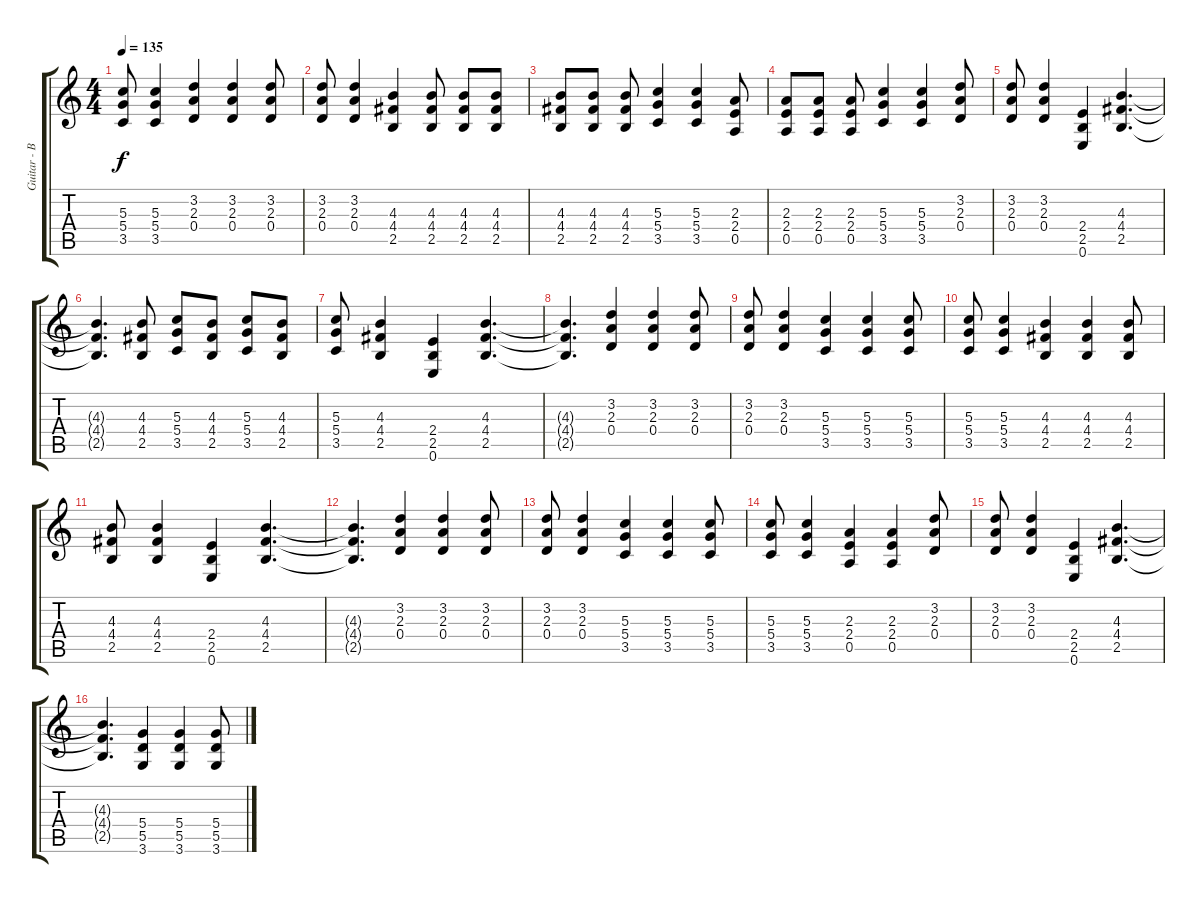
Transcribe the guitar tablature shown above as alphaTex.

\track ("Guitar - Brett Gurewitz/Greg Hetson" "Guitar - B") {instrument distortionguitar}
\staff {score tabs}
\tuning (E4 B3 G3 D3 A2 E2) {hide}
\ts (4 4)
\tempo 135
\clef g2
\ks c
(5.3 5.4 3.5).8{dy f} (5.3 5.4 3.5).4 (3.2 2.3 0.4).4 (3.2 2.3 0.4).4 (3.2 2.3 0.4).8 |
(3.2 2.3 0.4).8 (3.2 2.3 0.4).4 (4.3 4.4 2.5).4 (4.3 4.4 2.5).8 (4.3 4.4 2.5).8 (4.3 4.4 2.5).8 |
(4.3 4.4 2.5).8 (4.3 4.4 2.5).8 (4.3 4.4 2.5).8 (5.3 5.4 3.5).4 (5.3 5.4 3.5).4 (2.3 2.4 0.5).8 |
(2.3 2.4 0.5).8 (2.3 2.4 0.5).8 (2.3 2.4 0.5).8 (5.3 5.4 3.5).4 (5.3 5.4 3.5).4 (3.2 2.3 0.4).8 |
(3.2 2.3 0.4).8 (3.2 2.3 0.4).4 (2.4 2.5 0.6).4 (4.3 4.4 2.5).4{d} |
(4.3{t} 4.4{t} 2.5{t}).4{d} (4.3 4.4 2.5).8 (5.3 5.4 3.5).8 (4.3 4.4 2.5).8 (5.3 5.4 3.5).8 (4.3 4.4 2.5).8 |
(5.3 5.4 3.5).8 (4.3 4.4 2.5).4 (2.4 2.5 0.6).4 (4.3 4.4 2.5).4{d} |
(4.3{t} 4.4{t} 2.5{t}).4{d} (3.2 2.3 0.4).4 (3.2 2.3 0.4).4 (3.2 2.3 0.4).8 |
(3.2 2.3 0.4).8 (3.2 2.3 0.4).4 (5.3 5.4 3.5).4 (5.3 5.4 3.5).4 (5.3 5.4 3.5).8 |
(5.3 5.4 3.5).8 (5.3 5.4 3.5).4 (4.3 4.4 2.5).4 (4.3 4.4 2.5).4 (4.3 4.4 2.5).8 |
(4.3 4.4 2.5).8 (4.3 4.4 2.5).4 (2.4 2.5 0.6).4 (4.3 4.4 2.5).4{d} |
(4.3{t} 4.4{t} 2.5{t}).4{d} (3.2 2.3 0.4).4 (3.2 2.3 0.4).4 (3.2 2.3 0.4).8 |
(3.2 2.3 0.4).8 (3.2 2.3 0.4).4 (5.3 5.4 3.5).4 (5.3 5.4 3.5).4 (5.3 5.4 3.5).8 |
(5.3 5.4 3.5).8 (5.3 5.4 3.5).4 (2.3 2.4 0.5).4 (2.3 2.4 0.5).4 (3.2 2.3 0.4).8 |
(3.2 2.3 0.4).8 (3.2 2.3 0.4).4 (2.4 2.5 0.6).4 (4.3 4.4 2.5).4{d} |
(4.3{t} 4.4{t} 2.5{t}).4{d} (5.4 5.5 3.6).4 (5.4 5.5 3.6).4 (5.4 5.5 3.6).8
